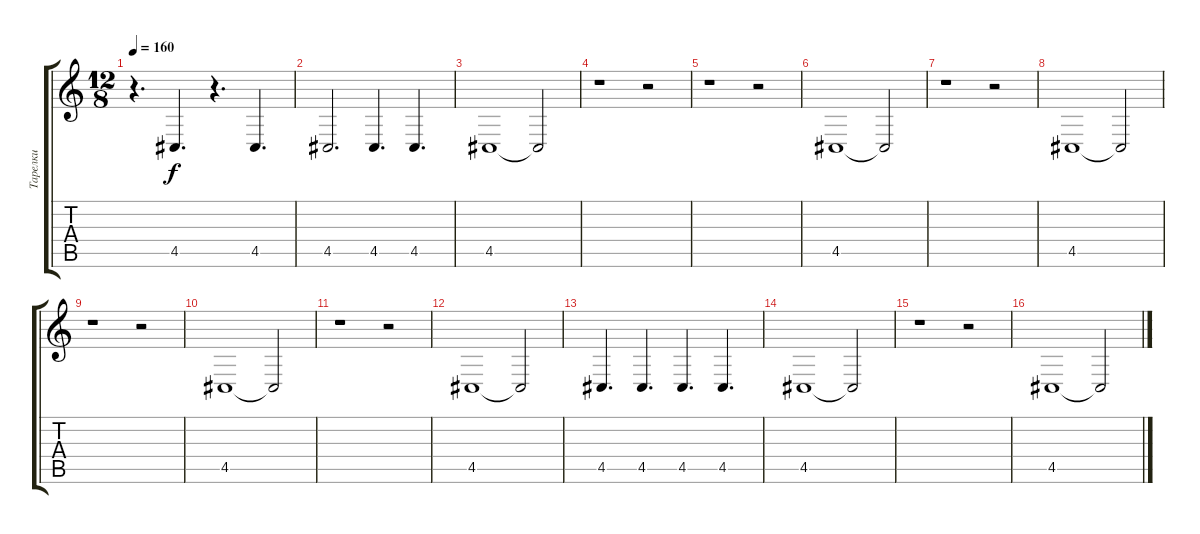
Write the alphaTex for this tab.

\track ("Тарелки" "Тарелки") {instrument acousticgrandpiano}
\staff {score tabs}
\tuning (E4 B3 G3 D3 A2 E2) {hide}
\ts (12 8)
\tempo 160
\clef g2
\ks c
r.4{d dy f} 4.5.4{d} r.4{d} 4.5.4{d} |
4.5.2{d} 4.5.4{d} 4.5.4{d} |
4.5.1 4.5{t}.2 |
r.1 r.2 |
r.1 r.2 |
4.5.1 4.5{t}.2 |
r.1 r.2 |
4.5.1 4.5{t}.2 |
r.1 r.2 |
4.5.1 4.5{t}.2 |
r.1 r.2 |
4.5.1 4.5{t}.2 |
4.5.4{d} 4.5.4{d} 4.5.4{d} 4.5.4{d} |
4.5.1 4.5{t}.2 |
r.1 r.2 |
4.5.1 4.5{t}.2
